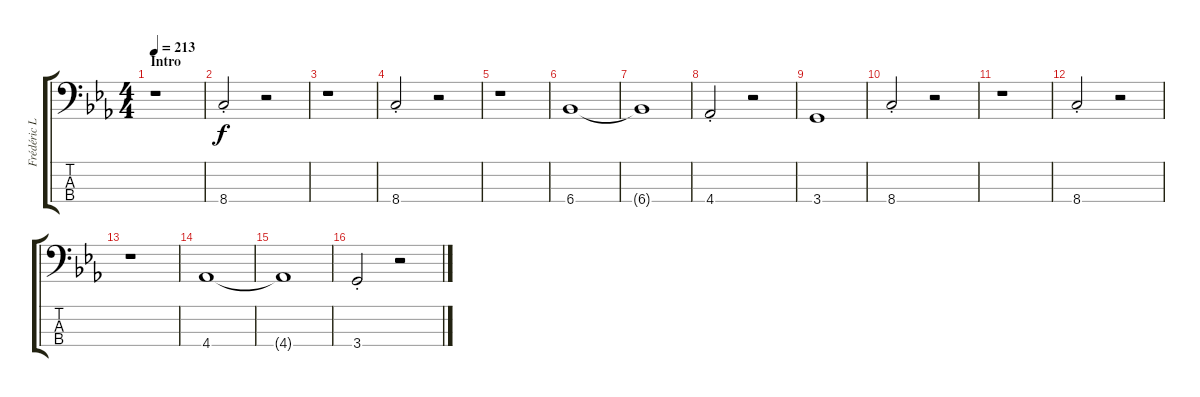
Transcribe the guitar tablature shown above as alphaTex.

\track ("Frédéric Leclercq (Bass)" "Frédéric L") {instrument electricbasspick}
\staff {score tabs}
\tuning (G2 D2 A1 E1) {hide}
\ts (4 4)
\section ("" "Intro")
\tempo 213
\clef f4
\ks eb
r.1{dy f instrument electricbasspick} |
8.4{st}.2 r.2 |
r.1 |
8.4{st}.2 r.2 |
r.1 |
6.4.1 |
6.4{t}.1 |
4.4{st}.2 r.2 |
3.4.1 |
8.4{st}.2 r.2 |
r.1 |
8.4{st}.2 r.2 |
r.1 |
4.4.1 |
4.4{t}.1 |
3.4{st}.2 r.2
